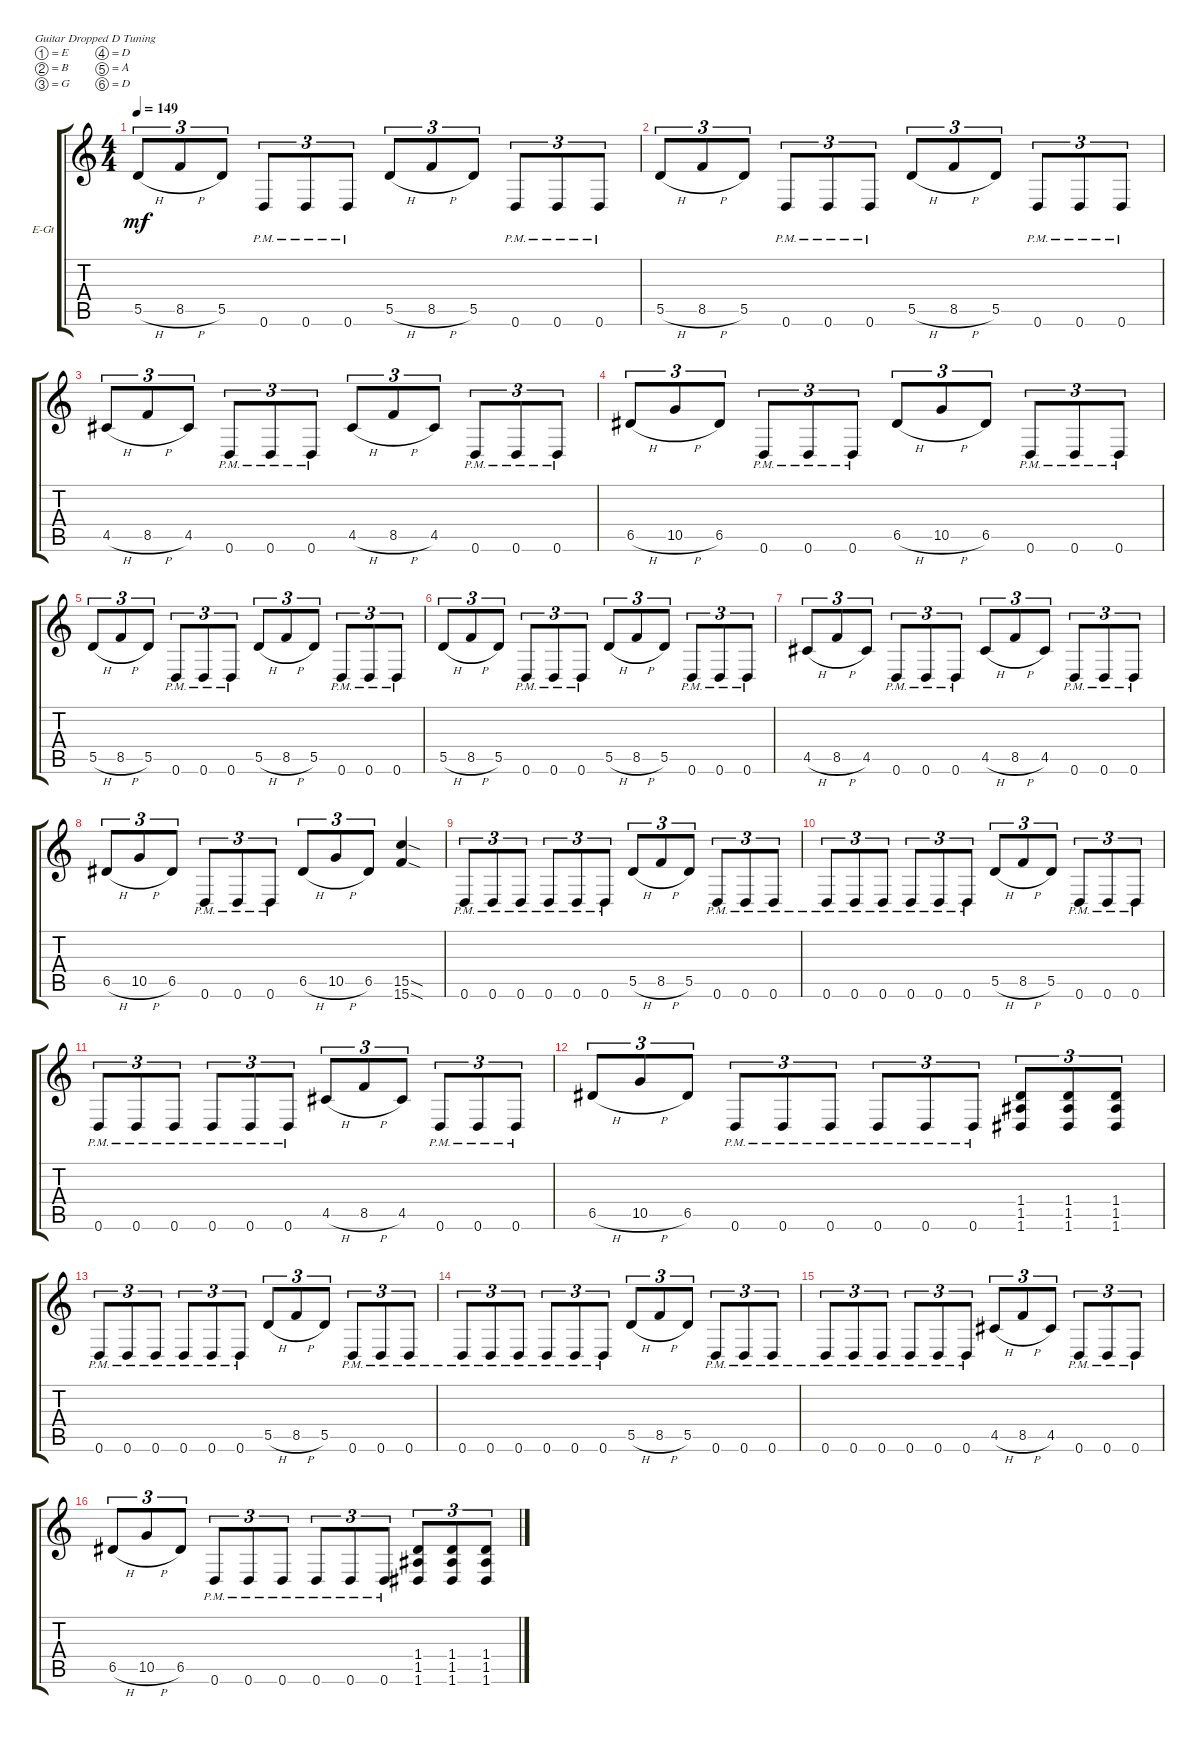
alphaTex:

\defaultSystemsLayout 4
\bracketExtendMode groupsimilarinstruments
\firstSystemTrackNameOrientation horizontal
\otherSystemsTrackNameOrientation horizontal
\track ("Mark Morton I" "E-Gt") {instrument distortionguitar}
\staff {score tabs}
\tuning (E4 B3 G3 D3 A2 D2)
\ts (4 4)
\tempo 149
\clef g2
\ks c
5.5{h}.8{tu (3 2) dy mf} 8.5{h}.8{tu (3 2)} 5.5.8{tu (3 2)} 0.6{pm}.8{tu (3 2)} 0.6{pm}.8{tu (3 2)} 0.6{pm}.8{tu (3 2)} 5.5{h}.8{tu (3 2)} 8.5{h}.8{tu (3 2)} 5.5.8{tu (3 2)} 0.6{pm}.8{tu (3 2)} 0.6{pm}.8{tu (3 2)} 0.6{pm}.8{tu (3 2)} |
5.5{h}.8{tu (3 2)} 8.5{h}.8{tu (3 2)} 5.5.8{tu (3 2)} 0.6{pm}.8{tu (3 2)} 0.6{pm}.8{tu (3 2)} 0.6{pm}.8{tu (3 2)} 5.5{h}.8{tu (3 2)} 8.5{h}.8{tu (3 2)} 5.5.8{tu (3 2)} 0.6{pm}.8{tu (3 2)} 0.6{pm}.8{tu (3 2)} 0.6{pm}.8{tu (3 2)} |
4.5{h}.8{tu (3 2)} 8.5{h}.8{tu (3 2)} 4.5.8{tu (3 2)} 0.6{pm}.8{tu (3 2)} 0.6{pm}.8{tu (3 2)} 0.6{pm}.8{tu (3 2)} 4.5{h}.8{tu (3 2)} 8.5{h}.8{tu (3 2)} 4.5.8{tu (3 2)} 0.6{pm}.8{tu (3 2)} 0.6{pm}.8{tu (3 2)} 0.6{pm}.8{tu (3 2)} |
6.5{h}.8{tu (3 2)} 10.5{h}.8{tu (3 2)} 6.5.8{tu (3 2)} 0.6{pm}.8{tu (3 2)} 0.6{pm}.8{tu (3 2)} 0.6{pm}.8{tu (3 2)} 6.5{h}.8{tu (3 2)} 10.5{h}.8{tu (3 2)} 6.5.8{tu (3 2)} 0.6{pm}.8{tu (3 2)} 0.6{pm}.8{tu (3 2)} 0.6{pm}.8{tu (3 2)} |
5.5{h}.8{tu (3 2)} 8.5{h}.8{tu (3 2)} 5.5.8{tu (3 2)} 0.6{pm}.8{tu (3 2)} 0.6{pm}.8{tu (3 2)} 0.6{pm}.8{tu (3 2)} 5.5{h}.8{tu (3 2)} 8.5{h}.8{tu (3 2)} 5.5.8{tu (3 2)} 0.6{pm}.8{tu (3 2)} 0.6{pm}.8{tu (3 2)} 0.6{pm}.8{tu (3 2)} |
5.5{h}.8{tu (3 2)} 8.5{h}.8{tu (3 2)} 5.5.8{tu (3 2)} 0.6{pm}.8{tu (3 2)} 0.6{pm}.8{tu (3 2)} 0.6{pm}.8{tu (3 2)} 5.5{h}.8{tu (3 2)} 8.5{h}.8{tu (3 2)} 5.5.8{tu (3 2)} 0.6{pm}.8{tu (3 2)} 0.6{pm}.8{tu (3 2)} 0.6{pm}.8{tu (3 2)} |
4.5{h}.8{tu (3 2)} 8.5{h}.8{tu (3 2)} 4.5.8{tu (3 2)} 0.6{pm}.8{tu (3 2)} 0.6{pm}.8{tu (3 2)} 0.6{pm}.8{tu (3 2)} 4.5{h}.8{tu (3 2)} 8.5{h}.8{tu (3 2)} 4.5.8{tu (3 2)} 0.6{pm}.8{tu (3 2)} 0.6{pm}.8{tu (3 2)} 0.6{pm}.8{tu (3 2)} |
6.5{h}.8{tu (3 2)} 10.5{h}.8{tu (3 2)} 6.5.8{tu (3 2)} 0.6{pm}.8{tu (3 2)} 0.6{pm}.8{tu (3 2)} 0.6{pm}.8{tu (3 2)} 6.5{h}.8{tu (3 2)} 10.5{h}.8{tu (3 2)} 6.5.8{tu (3 2)} (15.5{sod} 15.6{sod}).4 |
0.6{pm}.8{tu (3 2)} 0.6{pm}.8{tu (3 2)} 0.6{pm}.8{tu (3 2)} 0.6{pm}.8{tu (3 2)} 0.6{pm}.8{tu (3 2)} 0.6{pm}.8{tu (3 2)} 5.5{h}.8{tu (3 2)} 8.5{h}.8{tu (3 2)} 5.5.8{tu (3 2)} 0.6{pm}.8{tu (3 2)} 0.6{pm}.8{tu (3 2)} 0.6{pm}.8{tu (3 2)} |
0.6{pm}.8{tu (3 2)} 0.6{pm}.8{tu (3 2)} 0.6{pm}.8{tu (3 2)} 0.6{pm}.8{tu (3 2)} 0.6{pm}.8{tu (3 2)} 0.6{pm}.8{tu (3 2)} 5.5{h}.8{tu (3 2)} 8.5{h}.8{tu (3 2)} 5.5.8{tu (3 2)} 0.6{pm}.8{tu (3 2)} 0.6{pm}.8{tu (3 2)} 0.6{pm}.8{tu (3 2)} |
0.6{pm}.8{tu (3 2)} 0.6{pm}.8{tu (3 2)} 0.6{pm}.8{tu (3 2)} 0.6{pm}.8{tu (3 2)} 0.6{pm}.8{tu (3 2)} 0.6{pm}.8{tu (3 2)} 4.5{h}.8{tu (3 2)} 8.5{h}.8{tu (3 2)} 4.5.8{tu (3 2)} 0.6{pm}.8{tu (3 2)} 0.6{pm}.8{tu (3 2)} 0.6{pm}.8{tu (3 2)} |
6.5{h}.8{tu (3 2)} 10.5{h}.8{tu (3 2)} 6.5.8{tu (3 2)} 0.6{pm}.8{tu (3 2)} 0.6{pm}.8{tu (3 2)} 0.6{pm}.8{tu (3 2)} 0.6{pm}.8{tu (3 2)} 0.6{pm}.8{tu (3 2)} 0.6{pm}.8{tu (3 2)} (1.6 1.5 1.4).8{tu (3 2)} (1.6 1.5 1.4).8{tu (3 2)} (1.4 1.5 1.6).8{tu (3 2)} |
0.6{pm}.8{tu (3 2)} 0.6{pm}.8{tu (3 2)} 0.6{pm}.8{tu (3 2)} 0.6{pm}.8{tu (3 2)} 0.6{pm}.8{tu (3 2)} 0.6{pm}.8{tu (3 2)} 5.5{h}.8{tu (3 2)} 8.5{h}.8{tu (3 2)} 5.5.8{tu (3 2)} 0.6{pm}.8{tu (3 2)} 0.6{pm}.8{tu (3 2)} 0.6{pm}.8{tu (3 2)} |
0.6{pm}.8{tu (3 2)} 0.6{pm}.8{tu (3 2)} 0.6{pm}.8{tu (3 2)} 0.6{pm}.8{tu (3 2)} 0.6{pm}.8{tu (3 2)} 0.6{pm}.8{tu (3 2)} 5.5{h}.8{tu (3 2)} 8.5{h}.8{tu (3 2)} 5.5.8{tu (3 2)} 0.6{pm}.8{tu (3 2)} 0.6{pm}.8{tu (3 2)} 0.6{pm}.8{tu (3 2)} |
0.6{pm}.8{tu (3 2)} 0.6{pm}.8{tu (3 2)} 0.6{pm}.8{tu (3 2)} 0.6{pm}.8{tu (3 2)} 0.6{pm}.8{tu (3 2)} 0.6{pm}.8{tu (3 2)} 4.5{h}.8{tu (3 2)} 8.5{h}.8{tu (3 2)} 4.5.8{tu (3 2)} 0.6{pm}.8{tu (3 2)} 0.6{pm}.8{tu (3 2)} 0.6{pm}.8{tu (3 2)} |
6.5{h}.8{tu (3 2)} 10.5{h}.8{tu (3 2)} 6.5.8{tu (3 2)} 0.6{pm}.8{tu (3 2)} 0.6{pm}.8{tu (3 2)} 0.6{pm}.8{tu (3 2)} 0.6{pm}.8{tu (3 2)} 0.6{pm}.8{tu (3 2)} 0.6{pm}.8{tu (3 2)} (1.6 1.5 1.4).8{tu (3 2)} (1.6 1.5 1.4).8{tu (3 2)} (1.4 1.5 1.6).8{tu (3 2)}
